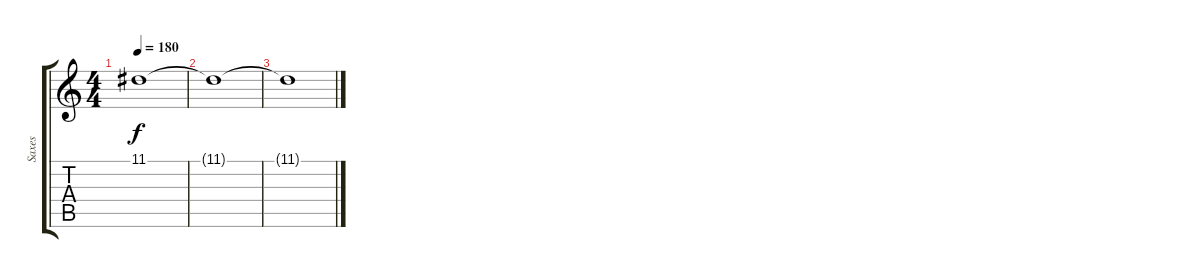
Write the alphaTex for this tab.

\track ("Saxes" "Saxes") {instrument altosax}
\staff {score tabs}
\tuning (E4 B3 G3 D3 A2 E2) {hide}
\ts (4 4)
\tempo 180
\clef g2
\ks c
11.1{t}.1{dy f} |
11.1{t}.1 |
11.1{t}.1
